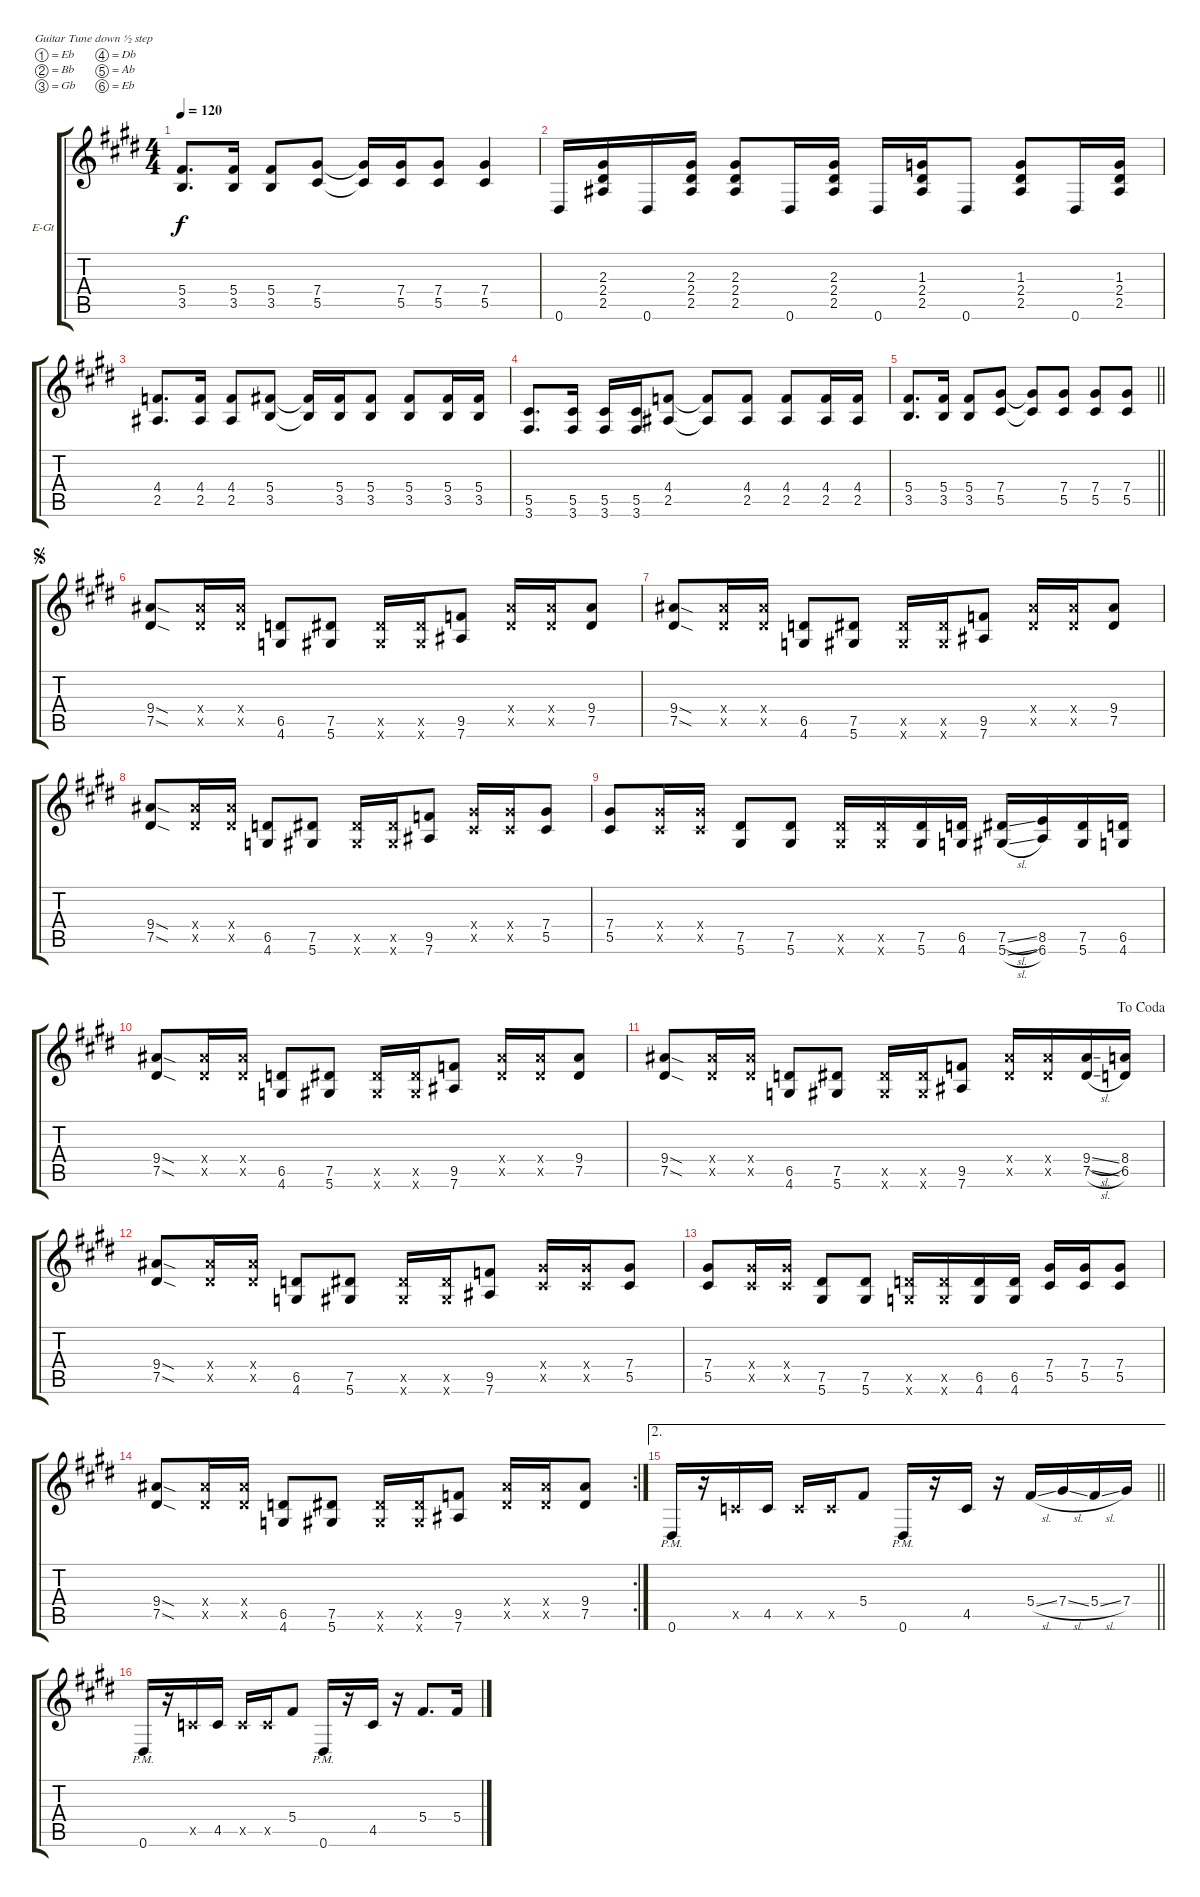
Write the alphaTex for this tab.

\bracketExtendMode groupsimilarinstruments
\firstSystemTrackNameOrientation horizontal
\otherSystemsTrackNameOrientation horizontal
\track ("Untitled" "E-Gt") {instrument distortionguitar}
\staff {score tabs}
\tuning (Eb4 Bb3 Gb3 Db3 Ab2 Eb2)
\ts (4 4)
\tempo 120
\clef g2
\ks c#minor
(5.4 3.5).8{d dy f} (5.4 3.5).16 (5.4 3.5).8 (7.4 5.5).8 (7.4{t} 5.5{t}).16 (7.4 5.5).16 (7.4 5.5).8 (7.4 5.5).4 |
0.6.16 (2.3 2.4 2.5).16 0.6.16 (2.3 2.4 2.5).16 (2.3 2.4 2.5).8 0.6.16 (2.3 2.4 2.5).16 0.6.16 (1.3 2.4 2.5).16 0.6.8 (1.3 2.4 2.5).8 0.6.16 (1.3 2.4 2.5).16 |
(4.4 2.5).8{d} (4.4 2.5).16 (4.4 2.5).8 (5.4 3.5).8 (5.4{t} 3.5{t}).16 (5.4 3.5).16 (5.4 3.5).8 (5.4 3.5).8 (5.4 3.5).16 (5.4 3.5).16 |
(5.5 3.6).8{d} (5.5 3.6).16 (5.5 3.6).16 (5.5 3.6).16 (4.4 2.5).8 (4.4{t} 2.5{t}).8 (4.4 2.5).8 (4.4 2.5).8 (4.4 2.5).16 (4.4 2.5).16 |
\barLineRight lightlight
(5.4 3.5).8{d} (5.4 3.5).16 (5.4 3.5).8 (7.4 5.5).8 (7.4{t} 5.5{t}).8 (7.4 5.5).8 (7.4 5.5).8 (7.4 5.5).8 |
\jump segno
(9.4{sod} 7.5{sod}).8 (9.4{x} 7.5{x}).16 (9.4{x} 7.5{x}).16 (6.5 4.6).8 (7.5 5.6).8 (7.5{x} 5.6{x}).16 (7.5{x} 5.6{x}).16 (9.5 7.6).8 (9.4{x} 7.5{x}).16 (9.4{x} 7.5{x}).16 (9.4 7.5).8 |
(9.4{sod} 7.5{sod}).8 (9.4{x} 7.5{x}).16 (9.4{x} 7.5{x}).16 (6.5 4.6).8 (7.5 5.6).8 (7.5{x} 5.6{x}).16 (7.5{x} 5.6{x}).16 (9.5 7.6).8 (9.4{x} 7.5{x}).16 (9.4{x} 7.5{x}).16 (9.4 7.5).8 |
(9.4{sod} 7.5{sod}).8 (9.4{x} 7.5{x}).16 (9.4{x} 7.5{x}).16 (6.5 4.6).8 (7.5 5.6).8 (7.5{x} 5.6{x}).16 (7.5{x} 5.6{x}).16 (9.5 7.6).8 (7.4{x} 5.5{x}).16 (7.4{x} 5.5{x}).16 (7.4 5.5).8 |
(7.4 5.5).8 (7.4{x} 5.5{x}).16 (7.4{x} 5.5{x}).16 (7.5 5.6).8 (7.5 5.6).8 (7.5{x} 5.6{x}).16 (7.5{x} 5.6{x}).16 (7.5 5.6).16 (6.5 4.6).16 (7.5{sl} 5.6{sl}).16 (8.5 6.6).16 (7.5 5.6).16 (6.5 4.6).16 |
(9.4{sod} 7.5{sod}).8 (9.4{x} 7.5{x}).16 (9.4{x} 7.5{x}).16 (6.5 4.6).8 (7.5 5.6).8 (7.5{x} 5.6{x}).16 (7.5{x} 5.6{x}).16 (9.5 7.6).8 (9.4{x} 7.5{x}).16 (9.4{x} 7.5{x}).16 (9.4 7.5).8 |
\jump dacoda
(9.4{sod} 7.5{sod}).8 (9.4{x} 7.5{x}).16 (9.4{x} 7.5{x}).16 (6.5 4.6).8 (7.5 5.6).8 (7.5{x} 5.6{x}).16 (7.5{x} 5.6{x}).16 (9.5 7.6).8 (9.4{x} 7.5{x}).16 (9.4{x} 7.5{x}).16 (9.4{sl} 7.5{sl}).16 (8.4 6.5).16 |
(9.4{sod} 7.5{sod}).8 (9.4{x} 7.5{x}).16 (9.4{x} 7.5{x}).16 (6.5 4.6).8 (7.5 5.6).8 (7.5{x} 5.6{x}).16 (7.5{x} 5.6{x}).16 (9.5 7.6).8 (7.4{x} 5.5{x}).16 (7.4{x} 5.5{x}).16 (7.4 5.5).8 |
\ks e
(7.4 5.5).8 (7.4{x} 5.5{x}).16 (7.4{x} 5.5{x}).16 (7.5 5.6).8 (7.5 5.6).8 (6.5{x} 4.6{x}).16 (6.5{x} 4.6{x}).16 (6.5 4.6).16 (6.5 4.6).16 (7.4 5.5).16 (7.4 5.5).16 (7.4 5.5).8 |
\rc 2
\ks c#minor
(9.4{sod} 7.5{sod}).8 (9.4{x} 7.5{x}).16 (9.4{x} 7.5{x}).16 (6.5 4.6).8 (7.5 5.6).8 (7.5{x} 5.6{x}).16 (7.5{x} 5.6{x}).16 (9.5 7.6).8 (9.4{x} 7.5{x}).16 (9.4{x} 7.5{x}).16 (9.4 7.5).8 |
\ae 2
\barLineRight lightlight
0.6{pm}.16 r.16 4.5{x}.16 4.5.16 4.5{x}.16 4.5{x}.16 5.4.8 0.6{pm}.16 r.16 4.5.16 r.16 5.4{sl}.16 7.4{sl}.16 5.4{sl}.16 7.4.16 |
\section ("" " ")
0.6{pm}.16 r.16 4.5{x}.16 4.5.16 4.5{x}.16 4.5{x}.16 5.4.8 0.6{pm}.16 r.16 4.5.16 r.16 5.4.8{d} 5.4.16
